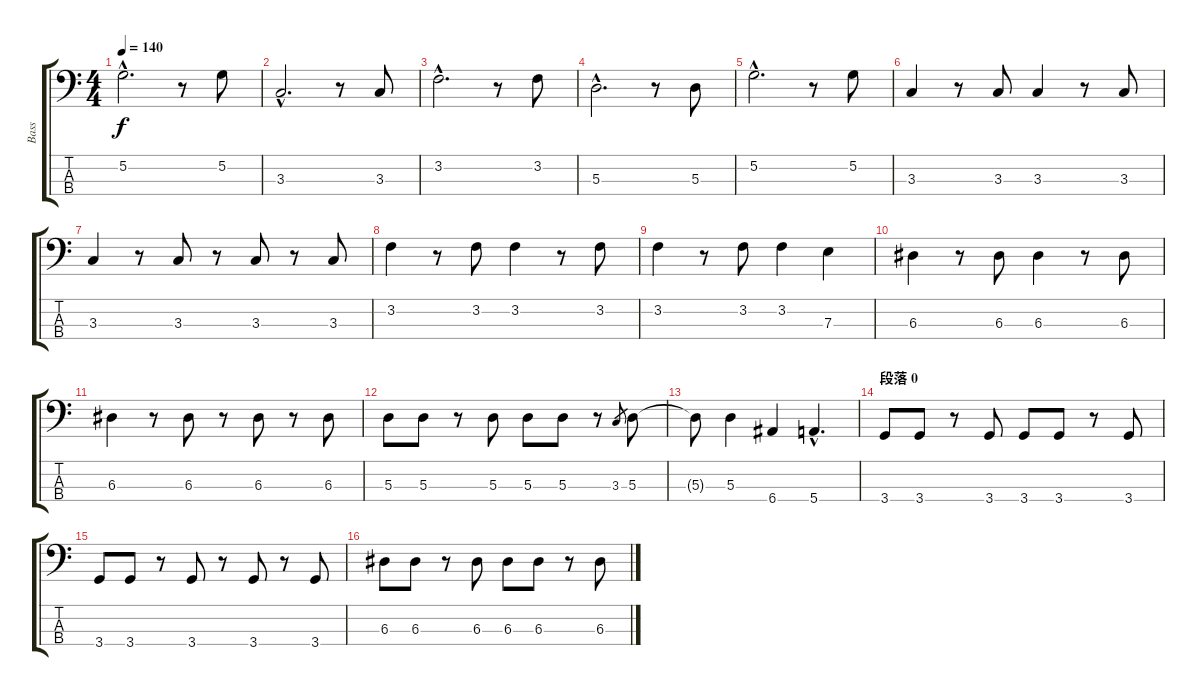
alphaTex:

\track ("Bass" "Bass") {instrument electricbassfinger}
\staff {score tabs}
\tuning (G2 D2 A1 E1) {hide}
\ts (4 4)
\tempo 140
\clef f4
\ks c
5.2{hac}.2{d dy f} r.8 5.2.8 |
3.3{hac}.2{d} r.8 3.3.8 |
3.2{hac}.2{d} r.8 3.2.8 |
5.3{hac}.2{d} r.8 5.3.8 |
5.2{hac}.2{d} r.8 5.2.8 |
3.3.4 r.8 3.3.8 3.3.4 r.8 3.3.8 |
3.3.4 r.8 3.3.8 r.8 3.3.8 r.8 3.3.8 |
3.2.4 r.8 3.2.8 3.2.4 r.8 3.2.8 |
3.2.4 r.8 3.2.8 3.2.4 7.3.4 |
6.3.4 r.8 6.3.8 6.3.4 r.8 6.3.8 |
6.3.4 r.8 6.3.8 r.8 6.3.8 r.8 6.3.8 |
5.3.8 5.3.8 r.8 5.3.8 5.3.8 5.3.8 r.8 3.3.8{gr} 5.3.8 |
5.3{t}.8 5.3.4 6.4.4 5.4{hac}.4{d} |
\section ("" "段落 0")
3.4.8 3.4.8 r.8 3.4.8 3.4.8 3.4.8 r.8 3.4.8 |
3.4.8 3.4.8 r.8 3.4.8 r.8 3.4.8 r.8 3.4.8 |
6.3.8 6.3.8 r.8 6.3.8 6.3.8 6.3.8 r.8 6.3.8
